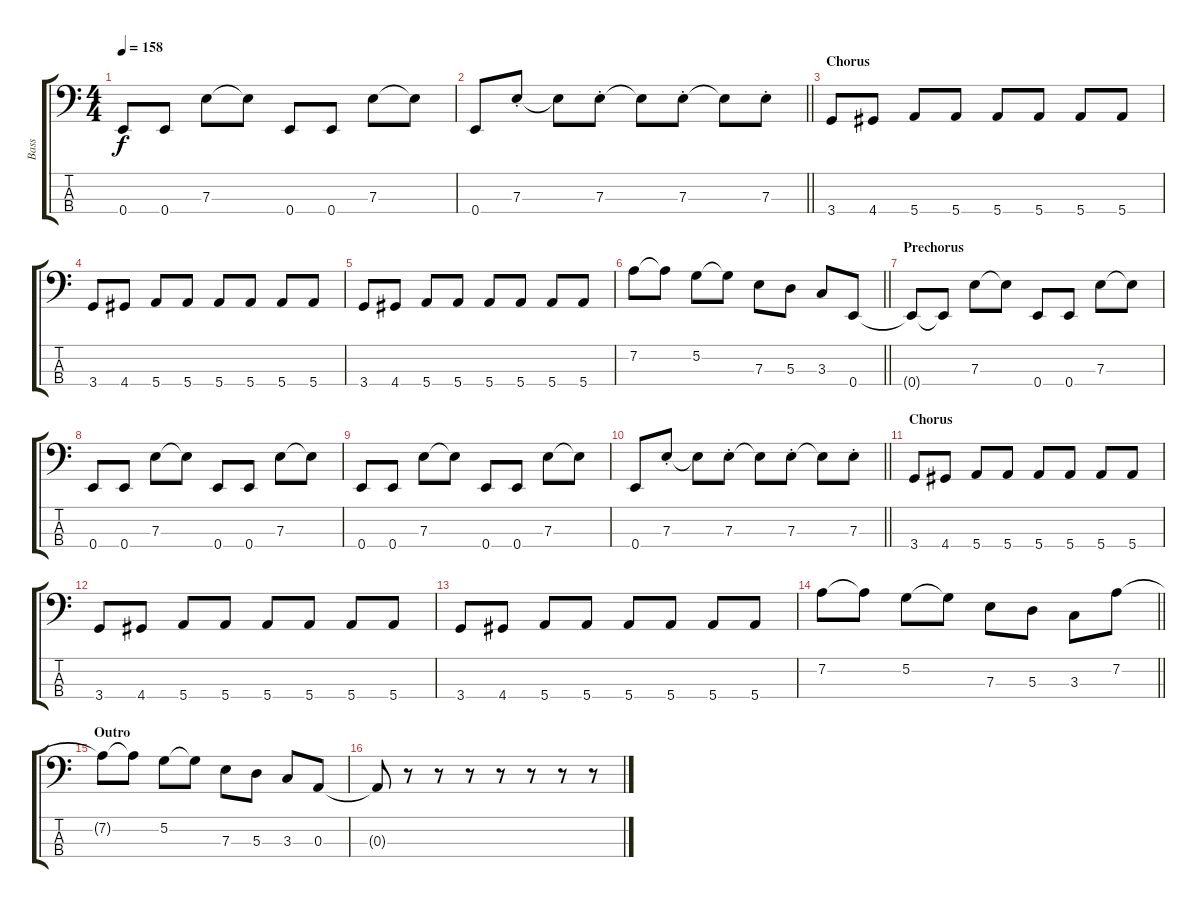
\track ("Bass" "Bass") {instrument electricbassfinger}
\staff {score tabs}
\tuning (G2 D2 A1 E1) {hide}
\ts (4 4)
\tempo 158
\clef f4
\ks c
0.4.8{dy f} 0.4.8 7.3.8 7.3{t}.8 0.4.8 0.4.8 7.3.8 7.3{t}.8 |
\barLineRight lightlight
0.4.8 7.3{st}.8 7.3{t}.8 7.3{st}.8 7.3{t}.8 7.3{st}.8 7.3{t}.8 7.3{st}.8 |
\section ("" "Chorus")
3.4.8 4.4.8 5.4.8 5.4.8 5.4.8 5.4.8 5.4.8 5.4.8 |
3.4.8 4.4.8 5.4.8 5.4.8 5.4.8 5.4.8 5.4.8 5.4.8 |
3.4.8 4.4.8 5.4.8 5.4.8 5.4.8 5.4.8 5.4.8 5.4.8 |
\barLineRight lightlight
7.2.8 7.2{t}.8 5.2.8 5.2{t}.8 7.3.8 5.3.8 3.3.8 0.4.8 |
\section ("" "Prechorus")
0.4{t}.8 0.4{t}.8 7.3.8 7.3{t}.8 0.4.8 0.4.8 7.3.8 7.3{t}.8 |
0.4.8 0.4.8 7.3.8 7.3{t}.8 0.4.8 0.4.8 7.3.8 7.3{t}.8 |
0.4.8 0.4.8 7.3.8 7.3{t}.8 0.4.8 0.4.8 7.3.8 7.3{t}.8 |
\barLineRight lightlight
0.4.8 7.3{st}.8 7.3{t}.8 7.3{st}.8 7.3{t}.8 7.3{st}.8 7.3{t}.8 7.3{st}.8 |
\section ("" "Chorus")
3.4.8 4.4.8 5.4.8 5.4.8 5.4.8 5.4.8 5.4.8 5.4.8 |
3.4.8 4.4.8 5.4.8 5.4.8 5.4.8 5.4.8 5.4.8 5.4.8 |
3.4.8 4.4.8 5.4.8 5.4.8 5.4.8 5.4.8 5.4.8 5.4.8 |
\barLineRight lightlight
7.2.8 7.2{t}.8 5.2.8 5.2{t}.8 7.3.8 5.3.8 3.3.8 7.2.8 |
\section ("" "Outro")
7.2{t}.8 7.2{t}.8 5.2.8 5.2{t}.8 7.3.8 5.3.8 3.3.8 0.3.8 |
0.3{t}.8 r.8 r.8 r.8 r.8 r.8 r.8 r.8
